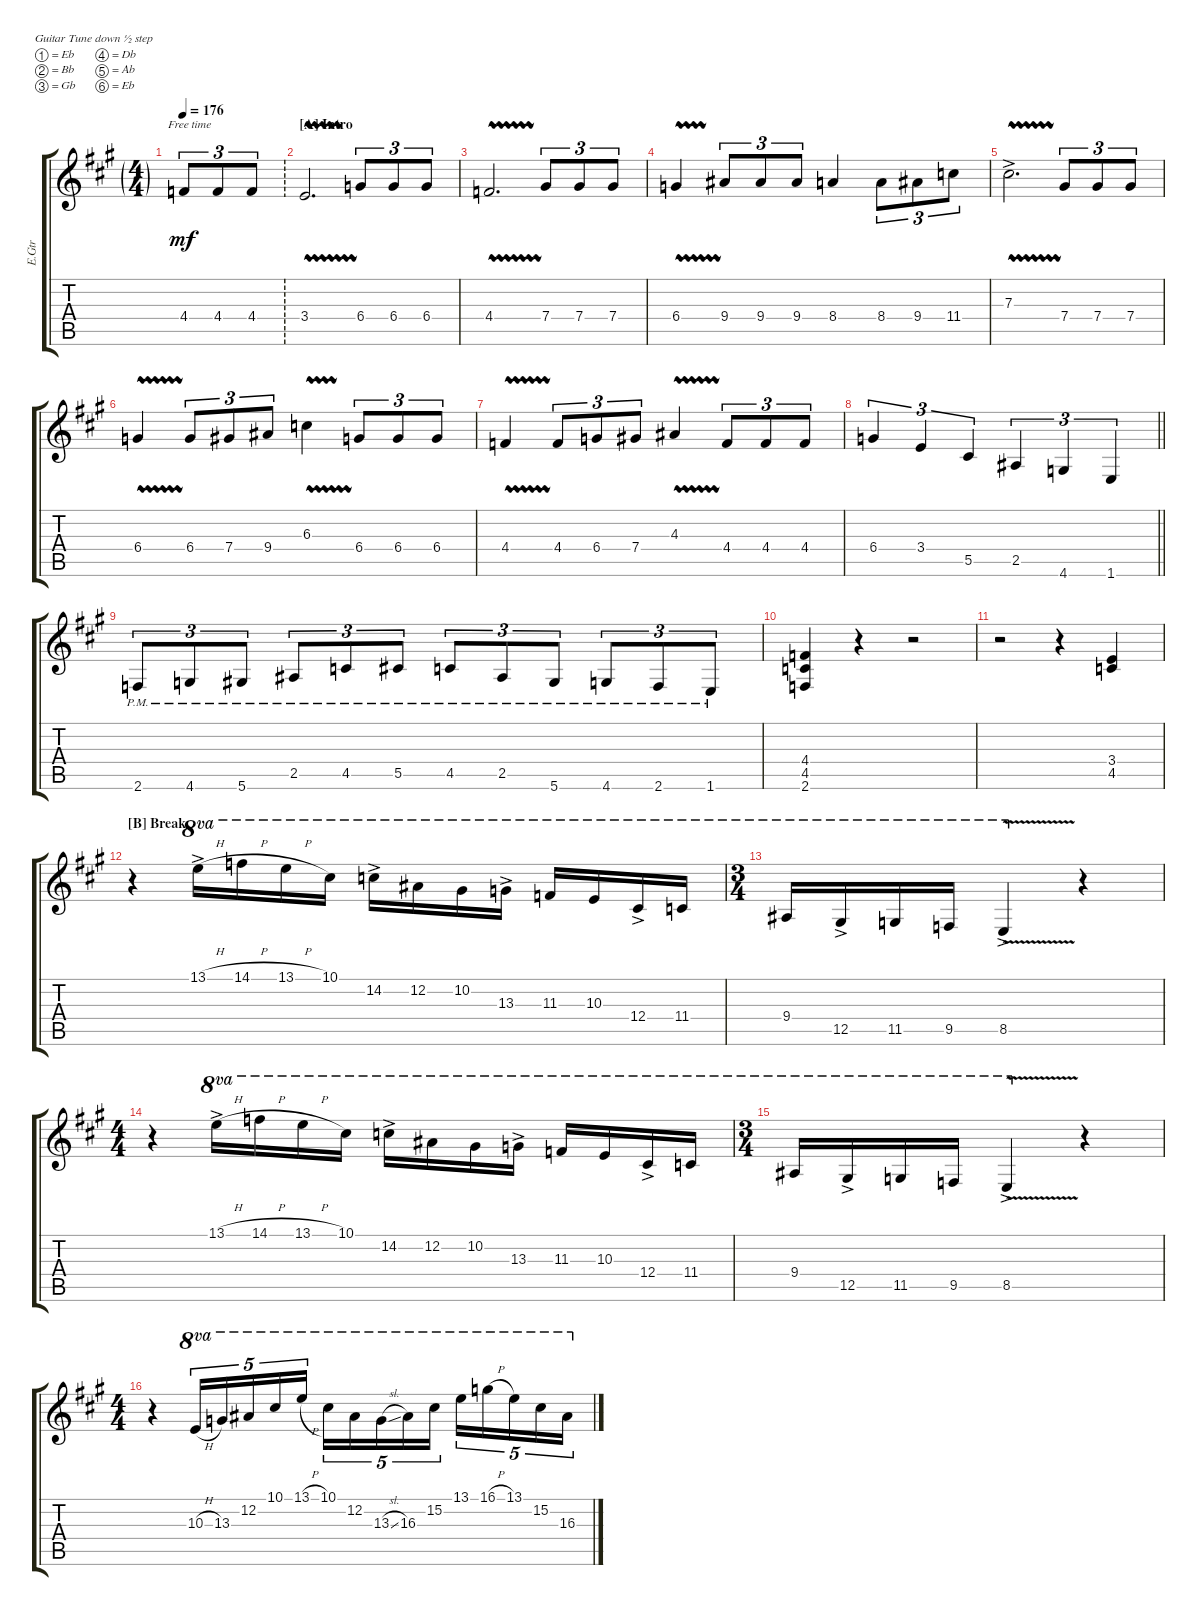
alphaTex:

\defaultSystemsLayout 4
\bracketExtendMode groupsimilarinstruments
\otherSystemsTrackNameOrientation horizontal
\track ("E.Guitar I" "E.Gtr") {instrument distortionguitar}
\staff {score tabs}
\tuning (Eb4 Bb3 Gb3 Db3 Ab2 Eb2)
\ts (4 4)
\ft
\ac
\tempo 176
\clef g2
\ks a
4.4{acc b}.8{tu (3 2) dy mf instrument distortionguitar beam Up} 4.4{acc b}.8{tu (3 2) beam Up} 4.4{acc b}.8{tu (3 2) beam Up} |
\section ("A" "Intro")
3.4{vw acc forcenatural}.2{d beam Up} 6.4{acc b}.8{tu (3 2) beam Up} 6.4{acc b}.8{tu (3 2) beam Up} 6.4{acc b}.8{tu (3 2) beam Up} |
4.4{vw acc b}.2{d beam Up} 7.4{acc forcenatural}.8{tu (3 2) beam Up} 7.4{acc forcenatural}.8{tu (3 2) beam Up} 7.4{acc forcenatural}.8{tu (3 2) beam Up} |
6.4{vw acc b}.4{beam Up} 9.4{acc forcenatural}.8{tu (3 2) beam Up} 9.4{acc forcenatural}.8{tu (3 2) beam Up} 9.4{acc forcenatural}.8{tu (3 2) beam Up} 8.4{acc b}.4{beam Up} 8.4{acc b}.8{tu (3 2) beam Down} 9.4{acc forcenatural}.8{tu (3 2) beam Down} 11.4{acc b}.8{tu (3 2) beam Down} |
7.3{vw ac acc forcenatural}.2{d beam Down} 7.4{acc forcenatural}.8{tu (3 2) beam Up} 7.4{acc forcenatural}.8{tu (3 2) beam Up} 7.4{acc forcenatural}.8{tu (3 2) beam Up} |
6.4{vw acc b}.4{beam Up} 6.4{acc b}.8{tu (3 2) beam Up} 7.4{acc forcenatural}.8{tu (3 2) beam Up} 9.4{acc forcenatural}.8{tu (3 2) beam Up} 6.3{vw acc b}.4{beam Down} 6.4{acc b}.8{tu (3 2) beam Up} 6.4{acc b}.8{tu (3 2) beam Up} 6.4{acc b}.8{tu (3 2) beam Up} |
4.4{vw acc b}.4{beam Up} 4.4{acc b}.8{tu (3 2) beam Up} 6.4{acc b}.8{tu (3 2) beam Up} 7.4{acc forcenatural}.8{tu (3 2) beam Up} 4.3{vw acc forcenatural}.4{beam Up} 4.4{acc b}.8{tu (3 2) beam Up} 4.4{acc b}.8{tu (3 2) beam Up} 4.4{acc b}.8{tu (3 2) beam Up} |
\barLineRight lightlight
6.4{acc b}.4{tu (3 2) beam Up} 3.4{acc forcenatural}.4{tu (3 2) beam Up} 5.5{acc forcenatural}.4{tu (3 2) beam Up} 2.5{acc forcenatural}.4{tu (3 2) beam Up} 4.6{acc b}.4{tu (3 2) beam Up} 1.6{acc forcenatural}.4{tu (3 2) beam Up} |
2.6{pm acc b}.8{tu (3 2) beam Up} 4.6{pm acc b}.8{tu (3 2) beam Up} 5.6{pm acc forcenatural}.8{tu (3 2) beam Up} 2.5{pm acc forcenatural}.8{tu (3 2) beam Up} 4.5{pm acc b}.8{tu (3 2) beam Up} 5.5{pm acc forcenatural}.8{tu (3 2) beam Up} 4.5{pm acc b}.8{tu (3 2) beam Up} 2.5{pm acc forcenatural}.8{tu (3 2) beam Up} 5.6{pm acc forcenatural}.8{tu (3 2) beam Up} 4.6{pm acc b}.8{tu (3 2) beam Up} 2.6{pm acc b}.8{tu (3 2) beam Up} 1.6{pm acc forcenatural}.8{tu (3 2) beam Up} |
(2.6{acc b} 4.5{acc b} 4.4{acc b}).4{beam Up} r.4{beam Up} r.2{beam Up} |
r.2{beam Down} r.4{beam Down} (4.5{acc b} 3.4{acc forcenatural}).4{beam Up} |
\section ("B" "Break")
r.4{beam Down} 13.1{h ac acc forcenatural}.16{ot 8va beam Down} 14.1{h acc b}.16{ot 8va beam Down} 13.1{h acc forcenatural}.16{ot 8va beam Down} 10.1{acc forcenatural}.16{ot 8va beam Down} 14.2{ac acc b}.16{ot 8va beam Down} 12.2{acc forcenatural}.16{ot 8va beam Down} 10.2{acc forcenatural}.16{ot 8va beam Down} 13.3{ac acc b}.16{ot 8va beam Down} 11.3{acc b}.16{ot 8va beam Up} 10.3{acc forcenatural}.16{ot 8va beam Up} 12.4{ac acc forcenatural}.16{ot 8va beam Up} 11.4{acc b}.16{ot 8va beam Up} |
\ts (3 4)
9.4{acc forcenatural}.16{ot 8va beam Up} 12.5{ac acc forcenatural}.16{ot 8va beam Up} 11.5{acc b}.16{ot 8va beam Up} 9.5{acc b}.16{ot 8va beam Up} 8.5{v ac acc forcenatural}.4{ot 8va beam Up} r.4{beam Up} |
\ts (4 4)
r.4{beam Down} 13.1{h ac acc forcenatural}.16{ot 8va beam Down} 14.1{h acc b}.16{ot 8va beam Down} 13.1{h acc forcenatural}.16{ot 8va beam Down} 10.1{acc forcenatural}.16{ot 8va beam Down} 14.2{ac acc b}.16{ot 8va beam Down} 12.2{acc forcenatural}.16{ot 8va beam Down} 10.2{acc forcenatural}.16{ot 8va beam Down} 13.3{ac acc b}.16{ot 8va beam Down} 11.3{acc b}.16{ot 8va beam Up} 10.3{acc forcenatural}.16{ot 8va beam Up} 12.4{ac acc forcenatural}.16{ot 8va beam Up} 11.4{acc b}.16{ot 8va beam Up} |
\ts (3 4)
9.4{acc forcenatural}.16{ot 8va beam Up} 12.5{ac acc forcenatural}.16{ot 8va beam Up} 11.5{acc b}.16{ot 8va beam Up} 9.5{acc b}.16{ot 8va beam Up} 8.5{v ac acc forcenatural}.4{ot 8va beam Up} r.4{beam Up} |
\ts (4 4)
r.4{beam Down} 10.3{h acc forcenatural}.16{tu (5 4) ot 8va beam Up} 13.3{acc b}.16{tu (5 4) ot 8va beam Up} 12.2{acc forcenatural}.16{tu (5 4) ot 8va beam Up} 10.1{acc forcenatural}.16{tu (5 4) ot 8va beam Up} 13.1{h acc forcenatural}.16{tu (5 4) ot 8va beam Up} 10.1{acc forcenatural}.16{tu (5 4) ot 8va beam Down} 12.2{acc forcenatural}.16{tu (5 4) ot 8va beam Down} 13.3{sl acc b}.16{tu (5 4) ot 8va beam Down} 16.3{acc forcenatural}.16{tu (5 4) ot 8va beam Down} 15.2{acc forcenatural}.16{tu (5 4) ot 8va beam Down} 13.1{acc forcenatural}.16{tu (5 4) ot 8va beam Down} 16.1{h acc b}.16{tu (5 4) ot 8va beam Down} 13.1{acc forcenatural}.16{tu (5 4) ot 8va beam Down} 15.2{acc forcenatural}.16{tu (5 4) ot 8va beam Down} 16.3{h acc forcenatural}.16{tu (5 4) ot 8va beam Down}
